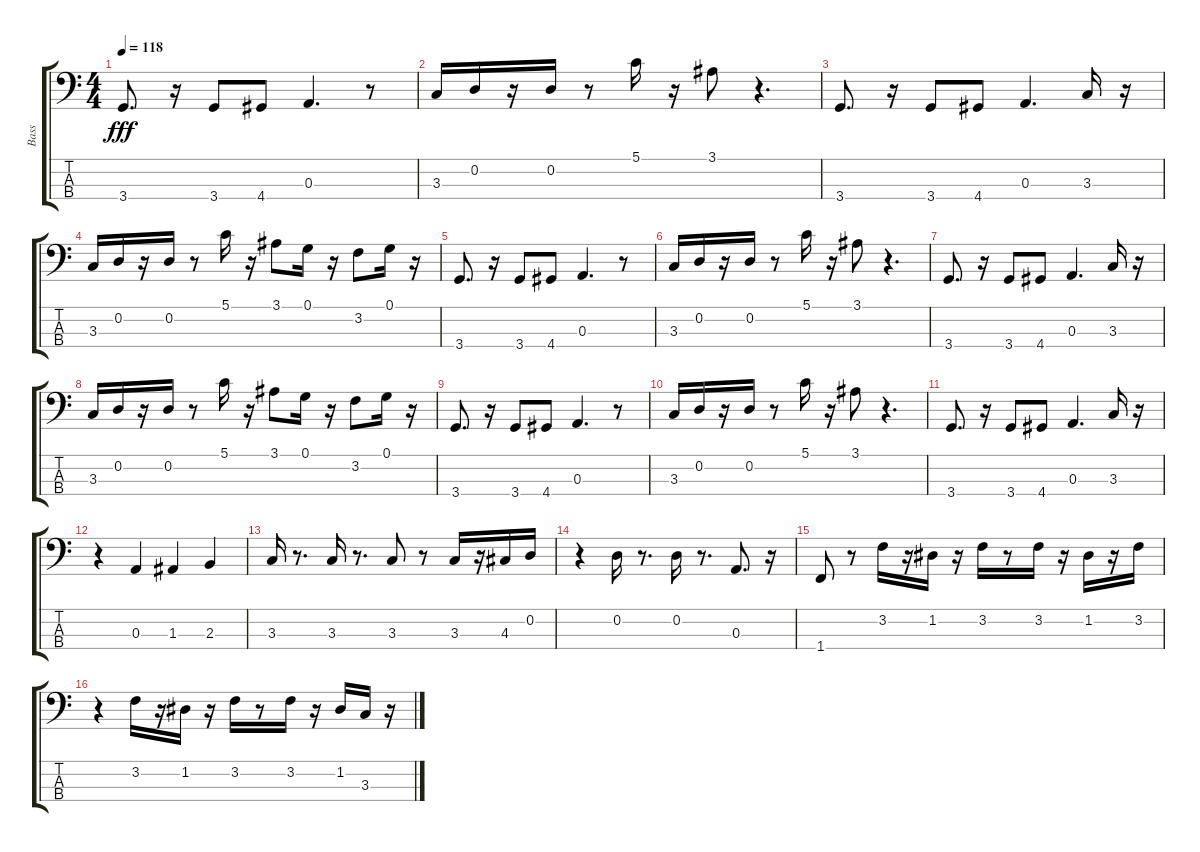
\track ("Bass" "Bass") {instrument slapbass1}
\staff {score tabs}
\tuning (G2 D2 A1 E1) {hide}
\ts (4 4)
\tempo 118
\clef f4
\ks c
3.4.8{d dy fff} r.16 3.4.8 4.4.8 0.3.4{d} r.8 |
3.3.16 0.2.16 r.16 0.2.16 r.8 5.1.16 r.16 3.1.8 r.4{d} |
3.4.8{d} r.16 3.4.8 4.4.8 0.3.4{d} 3.3.16 r.16 |
3.3.16 0.2.16 r.16 0.2.16 r.8 5.1.16 r.16 3.1.8 0.1.16 r.16 3.2.8 0.1.16 r.16 |
3.4.8{d} r.16 3.4.8 4.4.8 0.3.4{d} r.8 |
3.3.16 0.2.16 r.16 0.2.16 r.8 5.1.16 r.16 3.1.8 r.4{d} |
3.4.8{d} r.16 3.4.8 4.4.8 0.3.4{d} 3.3.16 r.16 |
3.3.16 0.2.16 r.16 0.2.16 r.8 5.1.16 r.16 3.1.8 0.1.16 r.16 3.2.8 0.1.16 r.16 |
3.4.8{d} r.16 3.4.8 4.4.8 0.3.4{d} r.8 |
3.3.16 0.2.16 r.16 0.2.16 r.8 5.1.16 r.16 3.1.8 r.4{d} |
3.4.8{d} r.16 3.4.8 4.4.8 0.3.4{d} 3.3.16 r.16 |
r.4 0.3.4 1.3.4 2.3.4 |
3.3.16 r.8{d} 3.3.16 r.8{d} 3.3.8 r.8 3.3.16 r.16 4.3.16 0.2.16 |
r.4 0.2.16 r.8{d} 0.2.16 r.8{d} 0.3.8{d} r.16 |
1.4.8 r.8 3.2.16 r.16 1.2.16 r.16 3.2.16 r.8 3.2.16 r.16 1.2.16 r.16 3.2.16 |
r.4 3.2.16 r.16 1.2.16 r.16 3.2.16 r.8 3.2.16 r.16 1.2.16 3.3.16 r.16
